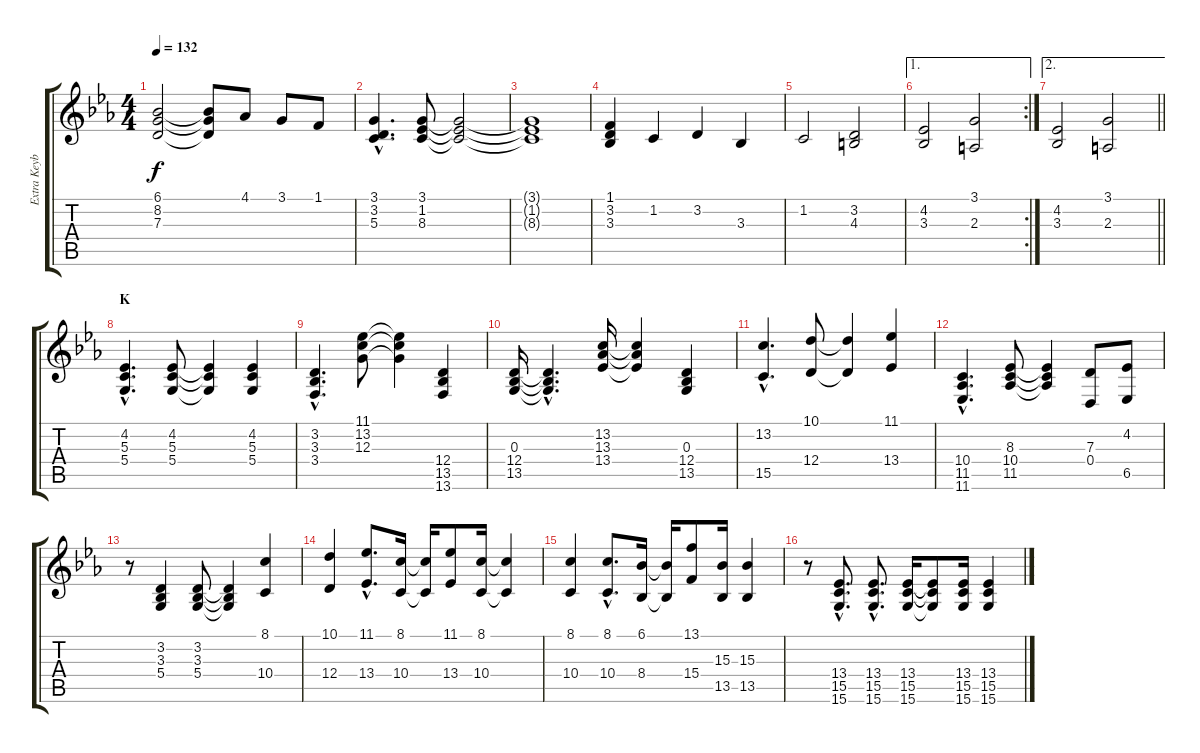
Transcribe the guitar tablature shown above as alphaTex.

\track ("Extra Keyboard" "Extra Keyb") {instrument synthstrings1}
\staff {score tabs}
\tuning (E4 B3 G3 D3 A2 E2) {hide}
\ts (4 4)
\tempo 132
\clef g2
\ks eb
(6.1 8.2 7.3).2{dy f} (6.1{t} 8.2{t} 7.3{t}).8 4.1.8 3.1.8 1.1.8 |
(3.1{hac} 3.2{hac} 5.3{hac}).4{d} (3.1 1.2 8.3).8 (3.1{t} 1.2{t} 8.3{t}).2 |
(3.1{t} 1.2{t} 8.3{t}).1 |
(1.1 3.2 3.3).4 1.2.4 3.2.4 3.3.4 |
1.2.2 (3.2 4.3).2 |
\ae 1
\rc 2
(4.2 3.3).2 (3.1 2.3).2 |
\ae 2
\barLineRight lightlight
(4.2 3.3).2 (3.1 2.3).2 |
\section ("" "K")
(4.2{hac} 5.3{hac} 5.4{hac}).4{d} (4.2 5.3 5.4).8 (4.2{t} 5.3{t} 5.4{t}).4 (4.2 5.3 5.4).4 |
(3.2{hac} 3.3{hac} 3.4{hac}).4{d} (11.1 13.2 12.3).8 (11.1{t} 13.2{t} 12.3{t}).4 (12.4 13.5 13.6).4 |
(0.3 12.4 13.5).16 (0.3{hac t} 12.4{hac t} 13.5{hac t}).4{d} (13.2 13.3 13.4).16 (13.2{t} 13.3{t} 13.4{t}).4 (0.3 12.4 13.5).4 |
(13.2{hac} 15.5{hac}).4{d} (10.1 12.4).8 (10.1{t} 12.4{t}).4 (11.1 13.4).4 |
(10.4{hac} 11.5{hac} 11.6{hac}).4{d} (8.3 10.4 11.5).8 (8.3{t} 10.4{t} 11.5{t}).4 (7.3 0.4).8 (4.2 6.5).8 |
r.8 (3.2 3.3 5.4).4 (3.2 3.3 5.4).8 (3.2{t} 3.3{t} 5.4{t}).4 (8.1 10.4).4 |
(10.1 12.4).4 (11.1{hac} 13.4{hac}).8{d} (8.1 10.4).16 (8.1{t} 10.4{t}).16 (11.1 13.4).8 (8.1 10.4).16 (8.1{t} 10.4{t}).4 |
(8.1 10.4).4 (8.1{hac} 10.4{hac}).8{d} (6.1 8.4).16 (6.1{t} 8.4{t}).16 (13.1 15.4).8 (15.3 13.5).16 (15.3 13.5).4 |
r.8 (13.4{hac} 15.5{hac} 15.6{hac}).8{d} (13.4{hac} 15.5{hac} 15.6{hac}).8{d} (13.4 15.5 15.6).16 (13.4{t} 15.5{t} 15.6{t}).8 (13.4 15.5 15.6).16 (13.4 15.5 15.6).4
